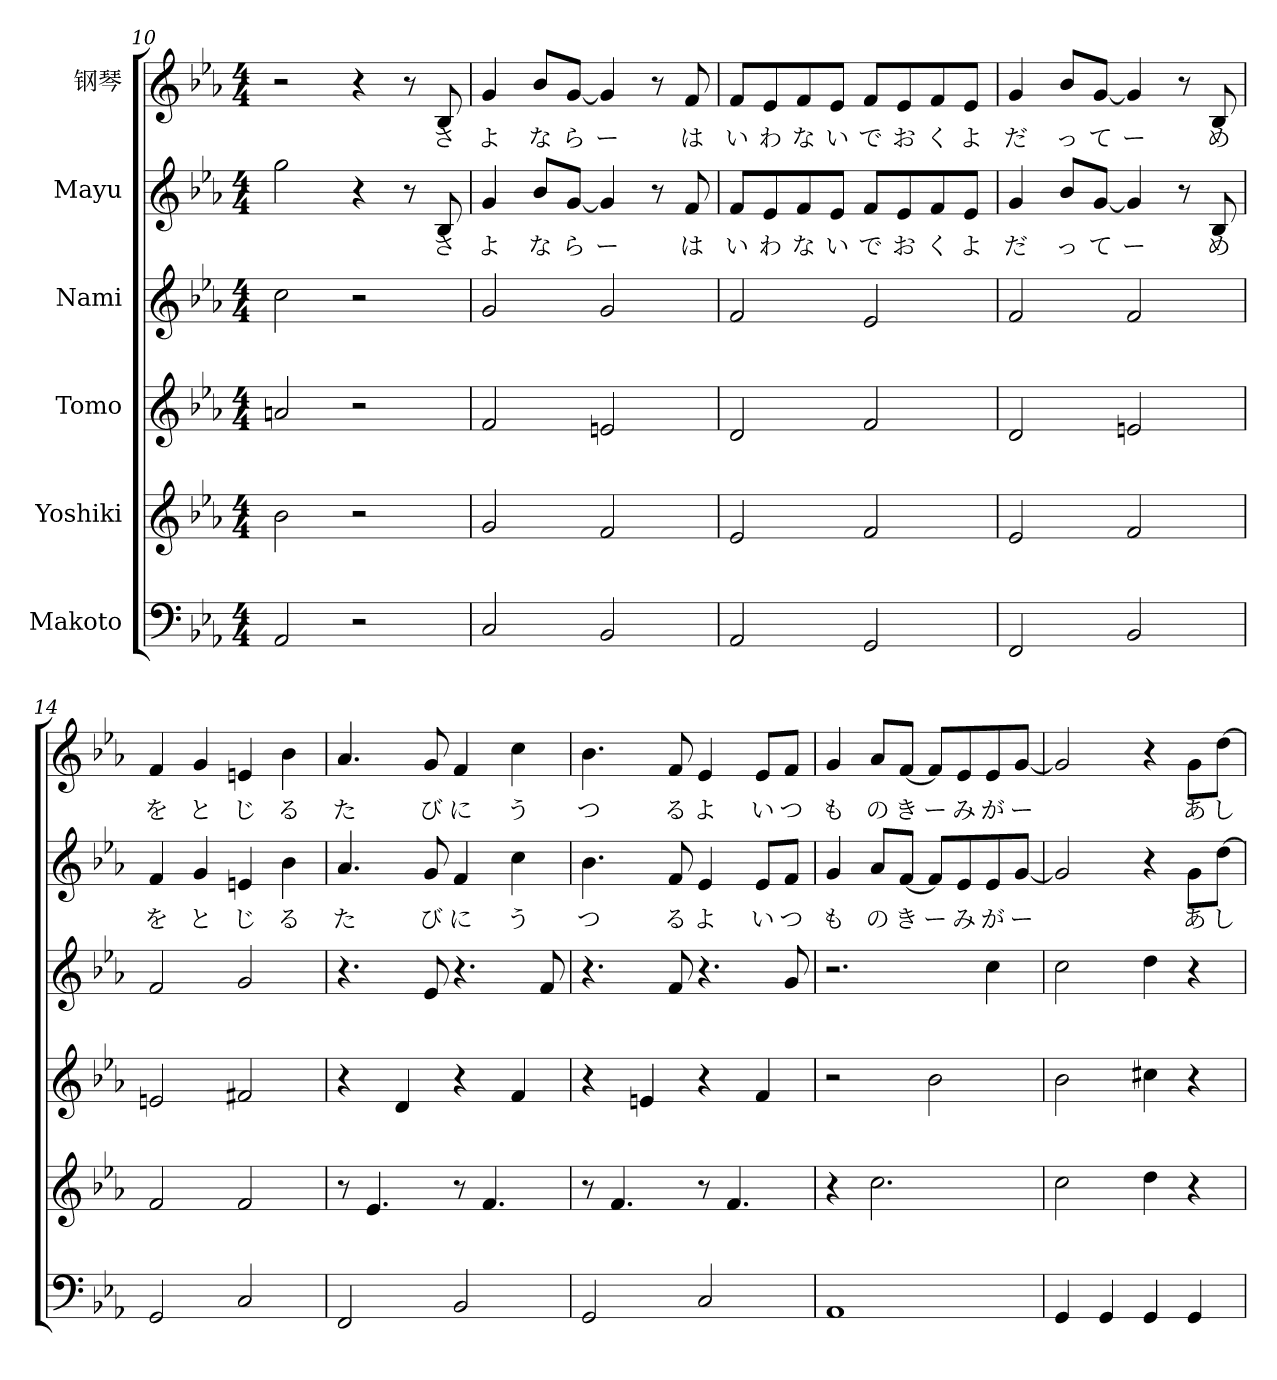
**kern	**kern	**kern	**kern	**kern	**text	**kern	**text
*part6	*part5	*part4	*part3	*part2	*part2	*part1	*part1
*staff6	*staff5	*staff4	*staff3	*staff2	*staff2	*staff1	*staff1
*I"Makoto	*I"Yoshiki	*I"Tomo	*I"Nami	*I"Mayu	*	*I"钢琴	*
*clefF4	*clefG2	*clefG2	*clefG2	*clefG2	*	*clefG2	*
*	*ITrd4c7	*ITrd1c2	*	*	*	*	*
*k[b-e-a-]	*k[b-e-a-d-]	*k[b-e-a-d-g-]	*k[b-e-a-]	*k[b-e-a-]	*	*k[b-e-a-]	*
*M4/4	*M4/4	*M4/4	*M4/4	*M4/4	*	*M4/4	*
=10	=10	=10	=10	=10	=10	=10	=10
2AA-	2e-	2gn	2cc	2gg	.	2r	.
2r	2r	2r	2r	4r	.	4r	.
.	.	.	.	8r	.	8r	.
.	.	.	.	8B-	さ	8B-	さ
=11	=11	=11	=11	=11	=11	=11	=11
2C	2c	2e-	2g	4g	よ	4g	よ
.	.	.	.	8b-L	な	8b-L	な
.	.	.	.	[8gJ	ら	[8gJ	ら
2BB-	2B-	2dn	2g	4g]	ー	4g]	ー
.	.	.	.	8r	.	8r	.
.	.	.	.	8f	は	8f	は
=12	=12	=12	=12	=12	=12	=12	=12
2AA-	2A-	2c	2f	8fL	い	8fL	い
.	.	.	.	8e-	わ	8e-	わ
.	.	.	.	8f	な	8f	な
.	.	.	.	8e-J	い	8e-J	い
2GG	2B-	2e-	2e-	8fL	で	8fL	で
.	.	.	.	8e-	お	8e-	お
.	.	.	.	8f	く	8f	く
.	.	.	.	8e-J	よ	8e-J	よ
=13	=13	=13	=13	=13	=13	=13	=13
2FF	2A-	2c	2f	4g	だ	4g	だ
.	.	.	.	8b-L	っ	8b-L	っ
.	.	.	.	[8gJ	て	[8gJ	て
2BB-	2B-	2dn	2f	4g]	ー	4g]	ー
.	.	.	.	8r	.	8r	.
.	.	.	.	8B-	め	8B-	め
=14	=14	=14	=14	=14	=14	=14	=14
2GG	2B-	2dn	2f	4f	を	4f	を
.	.	.	.	4g	と	4g	と
2C	2B-	2en	2g	4en	じ	4en	じ
.	.	.	.	4b-	る	4b-	る
=15	=15	=15	=15	=15	=15	=15	=15
2FF	8r	4r	4.r	4.a-	た	4.a-	た
.	4.A-	.	.	.	.	.	.
.	.	4c	.	.	.	.	.
.	.	.	8e-	8g	び	8g	び
2BB-	8r	4r	4.r	4f	に	4f	に
.	4.B-	.	.	.	.	.	.
.	.	4e-	.	4cc	う	4cc	う
.	.	.	8f	.	.	.	.
=16	=16	=16	=16	=16	=16	=16	=16
2GG	8r	4r	4.r	4.b-	つ	4.b-	つ
.	4.B-	.	.	.	.	.	.
.	.	4dn	.	.	.	.	.
.	.	.	8f	8f	る	8f	る
2C	8r	4r	4.r	4e-	よ	4e-	よ
.	4.B-	.	.	.	.	.	.
.	.	4e-	.	8e-L	い	8e-L	い
.	.	.	8g	8fJ	つ	8fJ	つ
=17	=17	=17	=17	=17	=17	=17	=17
1AA-	4r	2r	2.r	4g	も	4g	も
.	2.f	.	.	8a-L	の	8a-L	の
.	.	.	.	[8fJ	き	[8fJ	き
.	.	2a-	.	8fL]	ー	8fL]	ー
.	.	.	.	8e-	み	8e-	み
.	.	.	4cc	8e-	が	8e-	が
.	.	.	.	[8gJ	ー	[8gJ	ー
=18	=18	=18	=18	=18	=18	=18	=18
4GG	2f	2a-	2cc	2g]	.	2g]	.
4GG	.	.	.	.	.	.	.
4GG	4g	4bn	4dd	4r	.	4r	.
4GG	4r	4r	4r	8gL	あ	8gL	あ
.	.	.	.	[8ddJ	し	[8ddJ	し
=	=	=	=	=	=	=	=
*-	*-	*-	*-	*-	*-	*-	*-
